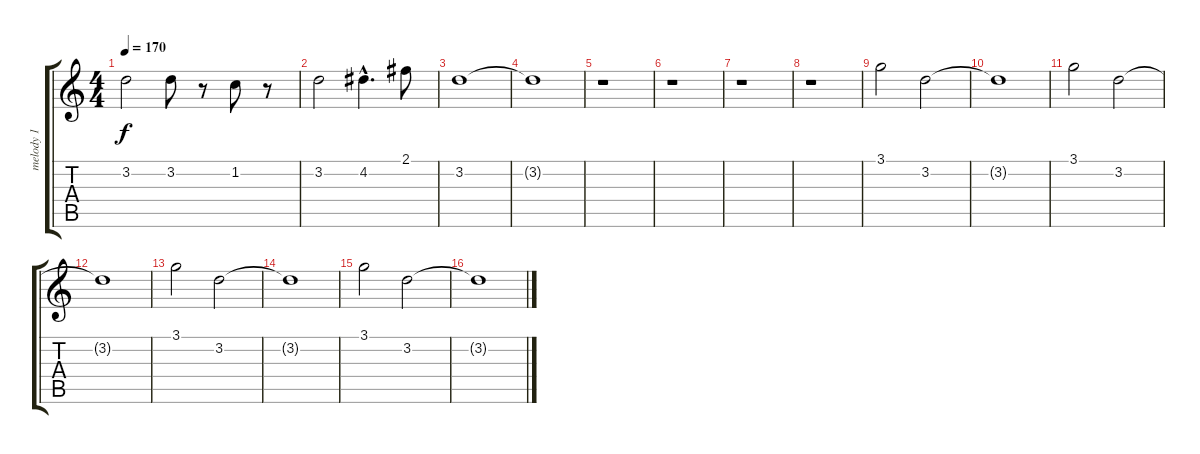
\track ("melody 1" "melody 1") {instrument distortionguitar}
\staff {score tabs}
\tuning (E4 B3 G3 D3 A2 E2) {hide}
\ts (4 4)
\tempo 170
\clef g2
\ks c
3.2.2{dy f instrument distortionguitar} 3.2.8 r.8 1.2.8 r.8 |
3.2.2 4.2{hac}.4{d} 2.1.8 |
3.2.1 |
3.2{t}.1 |
r.1 |
r.1 |
r.1 |
r.1 |
3.1.2 3.2.2 |
3.2{t}.1 |
3.1.2 3.2.2 |
3.2{t}.1 |
3.1.2 3.2.2 |
3.2{t}.1 |
3.1.2 3.2.2 |
3.2{t}.1
